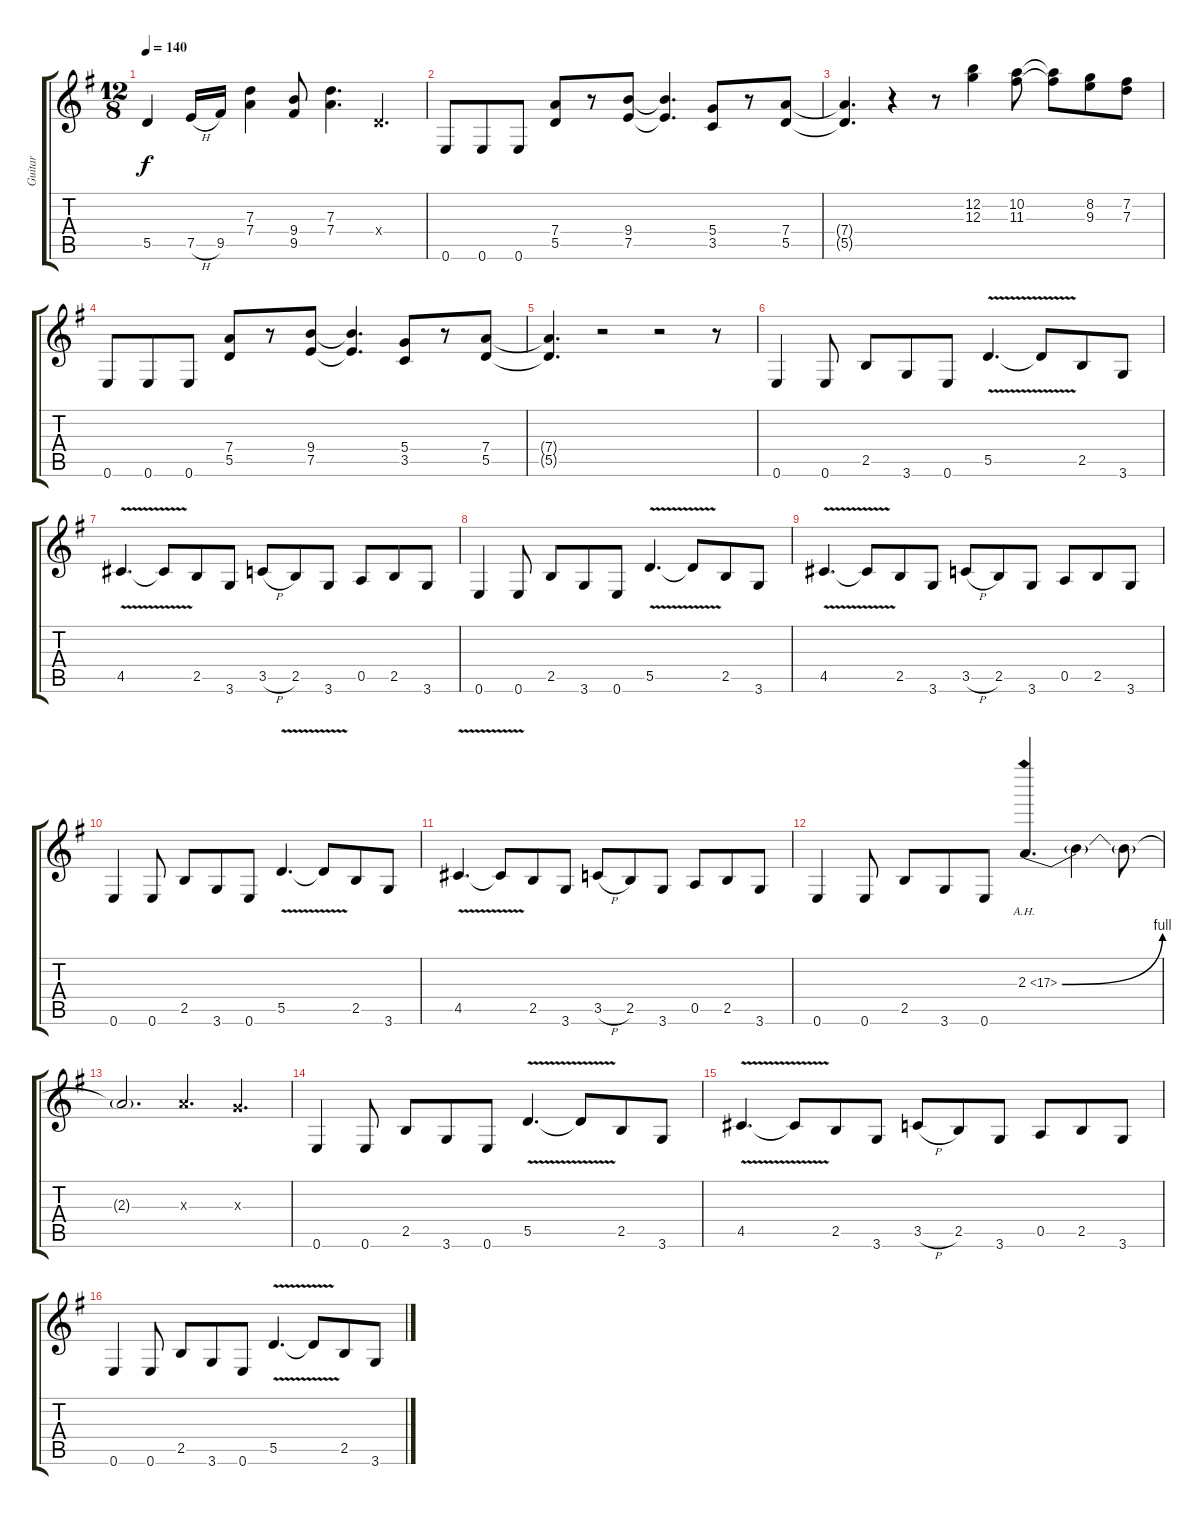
\track ("Guitar" "Guitar") {instrument distortionguitar}
\staff {score tabs}
\tuning (E4 B3 G3 D3 A2 E2) {hide}
\ts (12 8)
\tempo 140
\clef g2
\ks g
5.5.4{dy f} 7.5{h}.16 9.5.16 (7.3 7.4).4 (9.4 9.5).8 (7.3 7.4).4{d} 0.4{x}.4{d} |
0.6.8 0.6.8 0.6.8 (7.4 5.5).8 r.8 (9.4 7.5).8 (9.4{t} 7.5{t}).4{d} (5.4 3.5).8 r.8 (7.4 5.5).8 |
(7.4{t} 5.5{t}).4{d} r.4 r.8 (12.2 12.3).4 (10.2 11.3).8 (10.2{t} 11.3{t}).8 (8.2 9.3).8 (7.2 7.3).8 |
0.6.8 0.6.8 0.6.8 (7.4 5.5).8 r.8 (9.4 7.5).8 (9.4{t} 7.5{t}).4{d} (5.4 3.5).8 r.8 (7.4 5.5).8 |
(7.4{t} 5.5{t}).4{d} r.2 r.2 r.8 |
0.6.4 0.6.8 2.5.8 3.6.8 0.6.8 5.5{v}.4{d} 5.5{t}.8 2.5.8 3.6.8 |
4.5{v}.4{d} 4.5{t}.8 2.5.8 3.6.8 3.5{h}.8 2.5.8 3.6.8 0.5.8 2.5.8 3.6.8 |
0.6.4 0.6.8 2.5.8 3.6.8 0.6.8 5.5{v}.4{d} 5.5{t}.8 2.5.8 3.6.8 |
4.5{v}.4{d} 4.5{t}.8 2.5.8 3.6.8 3.5{h}.8 2.5.8 3.6.8 0.5.8 2.5.8 3.6.8 |
0.6.4 0.6.8 2.5.8 3.6.8 0.6.8 5.5{v}.4{d} 5.5{t}.8 2.5.8 3.6.8 |
4.5{v}.4{d} 4.5{t}.8 2.5.8 3.6.8 3.5{h}.8 2.5.8 3.6.8 0.5.8 2.5.8 3.6.8 |
0.6.4 0.6.8 2.5.8 3.6.8 0.6.8 2.3{be (bend 0 0 60 4) ah 15}.4{d} 2.3{t}.4 2.3{t}.8 |
2.3{t}.2{d} 2.3{x}.4{d} 0.3{x}.4{d} |
0.6.4 0.6.8 2.5.8 3.6.8 0.6.8 5.5{v}.4{d} 5.5{t}.8 2.5.8 3.6.8 |
4.5{v}.4{d} 4.5{t}.8 2.5.8 3.6.8 3.5{h}.8 2.5.8 3.6.8 0.5.8 2.5.8 3.6.8 |
0.6.4 0.6.8 2.5.8 3.6.8 0.6.8 5.5{v}.4{d} 5.5{t}.8 2.5.8 3.6.8
